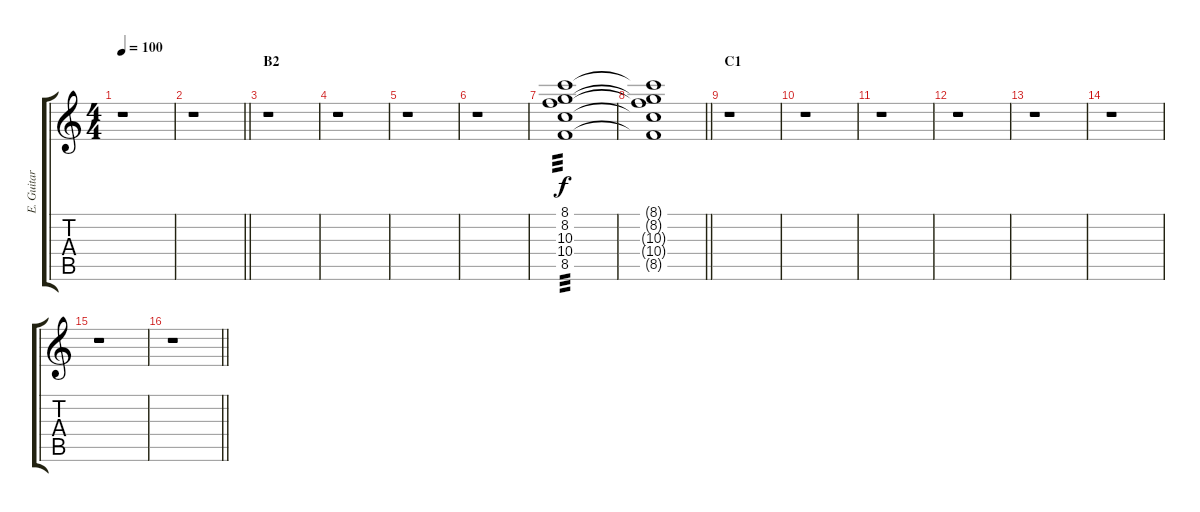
\track ("E. Guitar IV" "E. Guitar ") {instrument overdrivenguitar}
\staff {score tabs}
\tuning (E4 B3 G3 D3 A2 E2) {hide}
\ts (4 4)
\tempo 100
\clef g2
\ks c
r.1{dy f} |
\barLineRight lightlight
r.1 |
\section ("" "B2")
r.1 |
r.1 |
r.1 |
r.1 |
(8.1 8.2 10.3 10.4 8.5).1{tp 3} |
\barLineRight lightlight
(8.1{t} 8.2{t} 10.3{t} 10.4{t} 8.5{t}).1 |
\section ("" "C1")
r.1 |
r.1 |
r.1 |
r.1 |
r.1 |
r.1 |
r.1 |
\barLineRight lightlight
r.1
